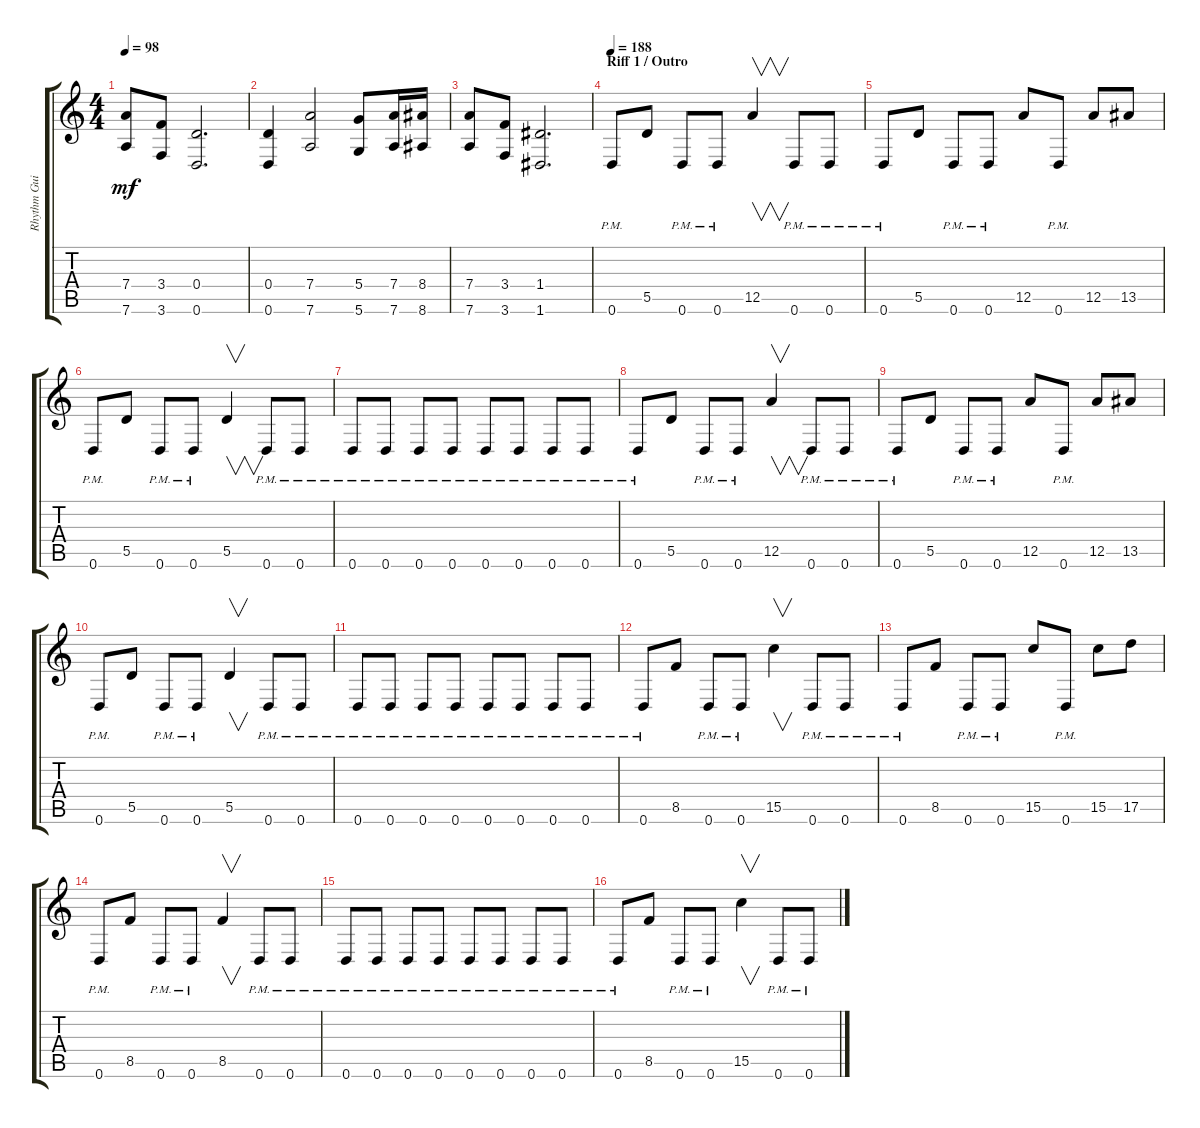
\track ("Rhythm Guitar" "Rhythm Gui") {instrument distortionguitar}
\staff {score tabs}
\tuning (E4 B3 G3 D3 A2 D2) {hide}
\ts (4 4)
\tempo 98
\clef g2
\ks c
(7.4 7.6).8{dy mf} (3.4 3.6).8 (0.4 0.6).2{d} |
(0.4 0.6).4 (7.4 7.6).2 (5.4 5.6).8 (7.4 7.6).16 (8.4 8.6).16 |
(7.4 7.6).8 (3.4 3.6).8 (1.4 1.6).2{d} |
\section ("" "Riff 1 / Outro")
\tempo 188
0.6{pm}.8 5.5.8 0.6{pm}.8 0.6{pm}.8 12.5.4{v} 0.6{pm}.8 0.6{pm}.8 |
0.6{pm}.8 5.5.8 0.6{pm}.8 0.6{pm}.8 12.5.8 0.6{pm}.8 12.5.8 13.5.8 |
0.6{pm}.8 5.5.8 0.6{pm}.8 0.6{pm}.8 5.5.4{v} 0.6{pm}.8 0.6{pm}.8 |
0.6{pm}.8 0.6{pm}.8 0.6{pm}.8 0.6{pm}.8 0.6{pm}.8 0.6{pm}.8 0.6{pm}.8 0.6{pm}.8 |
0.6{pm}.8 5.5.8 0.6{pm}.8 0.6{pm}.8 12.5.4{v} 0.6{pm}.8 0.6{pm}.8 |
0.6{pm}.8 5.5.8 0.6{pm}.8 0.6{pm}.8 12.5.8 0.6{pm}.8 12.5.8 13.5.8 |
0.6{pm}.8 5.5.8 0.6{pm}.8 0.6{pm}.8 5.5.4{v} 0.6{pm}.8 0.6{pm}.8 |
0.6{pm}.8 0.6{pm}.8 0.6{pm}.8 0.6{pm}.8 0.6{pm}.8 0.6{pm}.8 0.6{pm}.8 0.6{pm}.8 |
0.6{pm}.8 8.5.8 0.6{pm}.8 0.6{pm}.8 15.5.4{v} 0.6{pm}.8 0.6{pm}.8 |
0.6{pm}.8 8.5.8 0.6{pm}.8 0.6{pm}.8 15.5.8 0.6{pm}.8 15.5.8 17.5.8 |
0.6{pm}.8 8.5.8 0.6{pm}.8 0.6{pm}.8 8.5.4{v} 0.6{pm}.8 0.6{pm}.8 |
0.6{pm}.8 0.6{pm}.8 0.6{pm}.8 0.6{pm}.8 0.6{pm}.8 0.6{pm}.8 0.6{pm}.8 0.6{pm}.8 |
0.6{pm}.8 8.5.8 0.6{pm}.8 0.6{pm}.8 15.5.4{v} 0.6{pm}.8 0.6{pm}.8
